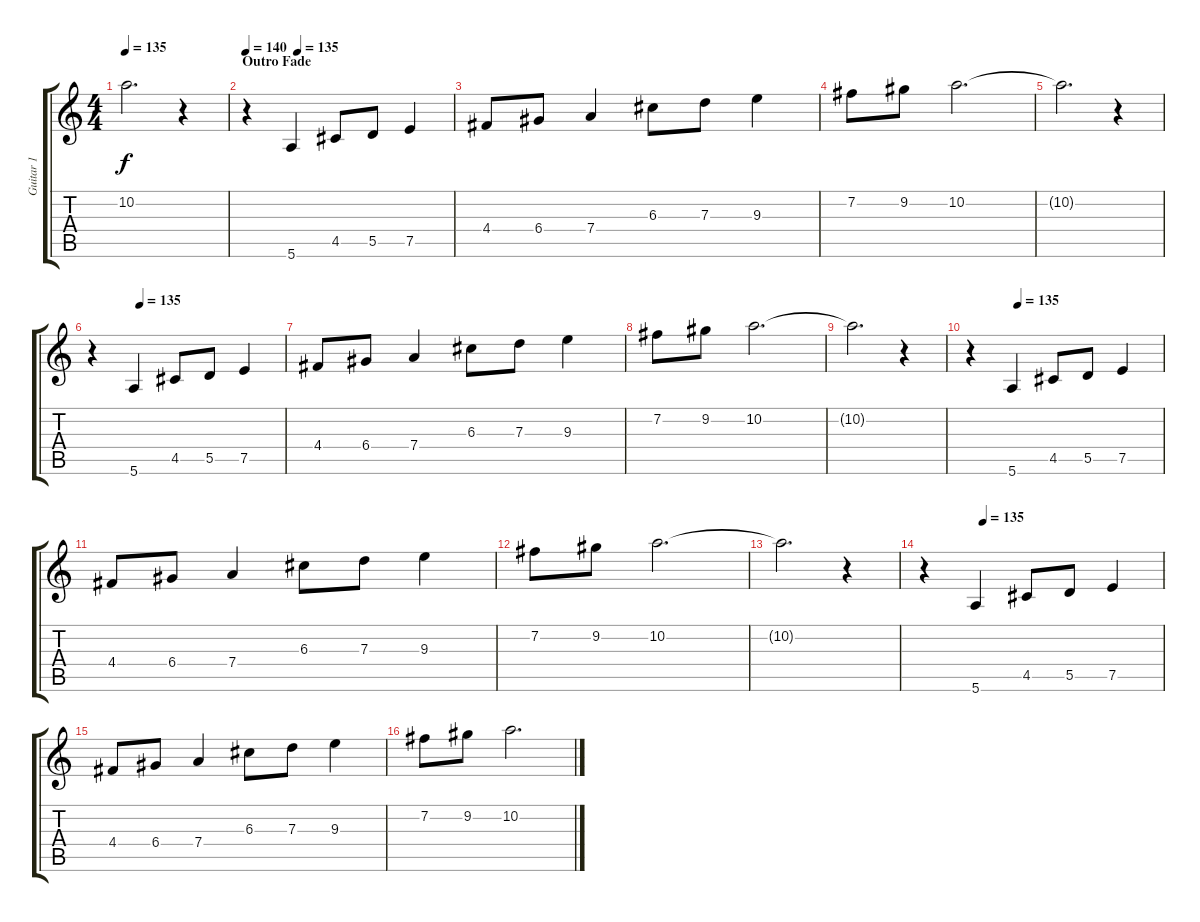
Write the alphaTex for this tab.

\track ("Guitar 1" "Guitar 1") {instrument distortionguitar}
\staff {score tabs}
\tuning (E4 B3 G3 D3 A2 E2) {hide}
\ts (4 4)
\tempo 135
\clef g2
\ks c
10.2{t}.2{d dy f} r.4 |
\section ("" "Outro Fade ")
\tempo (135 0.25)
\tempo 140
r.4 5.6.4 4.5.8 5.5.8 7.5.4 |
4.4.8 6.4.8 7.4.4 6.3.8 7.3.8 9.3.4 |
7.2.8 9.2.8 10.2.2{d} |
10.2{t}.2{d} r.4 |
\tempo (135 0.25)
r.4 5.6.4 4.5.8 5.5.8 7.5.4 |
4.4.8 6.4.8 7.4.4 6.3.8 7.3.8 9.3.4 |
7.2.8 9.2.8 10.2.2{d} |
10.2{t}.2{d} r.4 |
\tempo (135 0.25)
r.4 5.6.4{volume 7} 4.5.8 5.5.8 7.5.4 |
4.4.8{volume 7} 6.4.8 7.4.4 6.3.8 7.3.8{volume 5} 9.3.4 |
7.2.8 9.2.8{volume 5} 10.2.2{d} |
10.2{t}.2{d} r.4 |
\tempo (135 0.25)
r.4 5.6.4{volume 3} 4.5.8 5.5.8 7.5.4 |
4.4.8{volume 3} 6.4.8 7.4.4 6.3.8{volume 2} 7.3.8 9.3.4 |
7.2.8{volume 1} 9.2.8 10.2.2{d volume 0}
